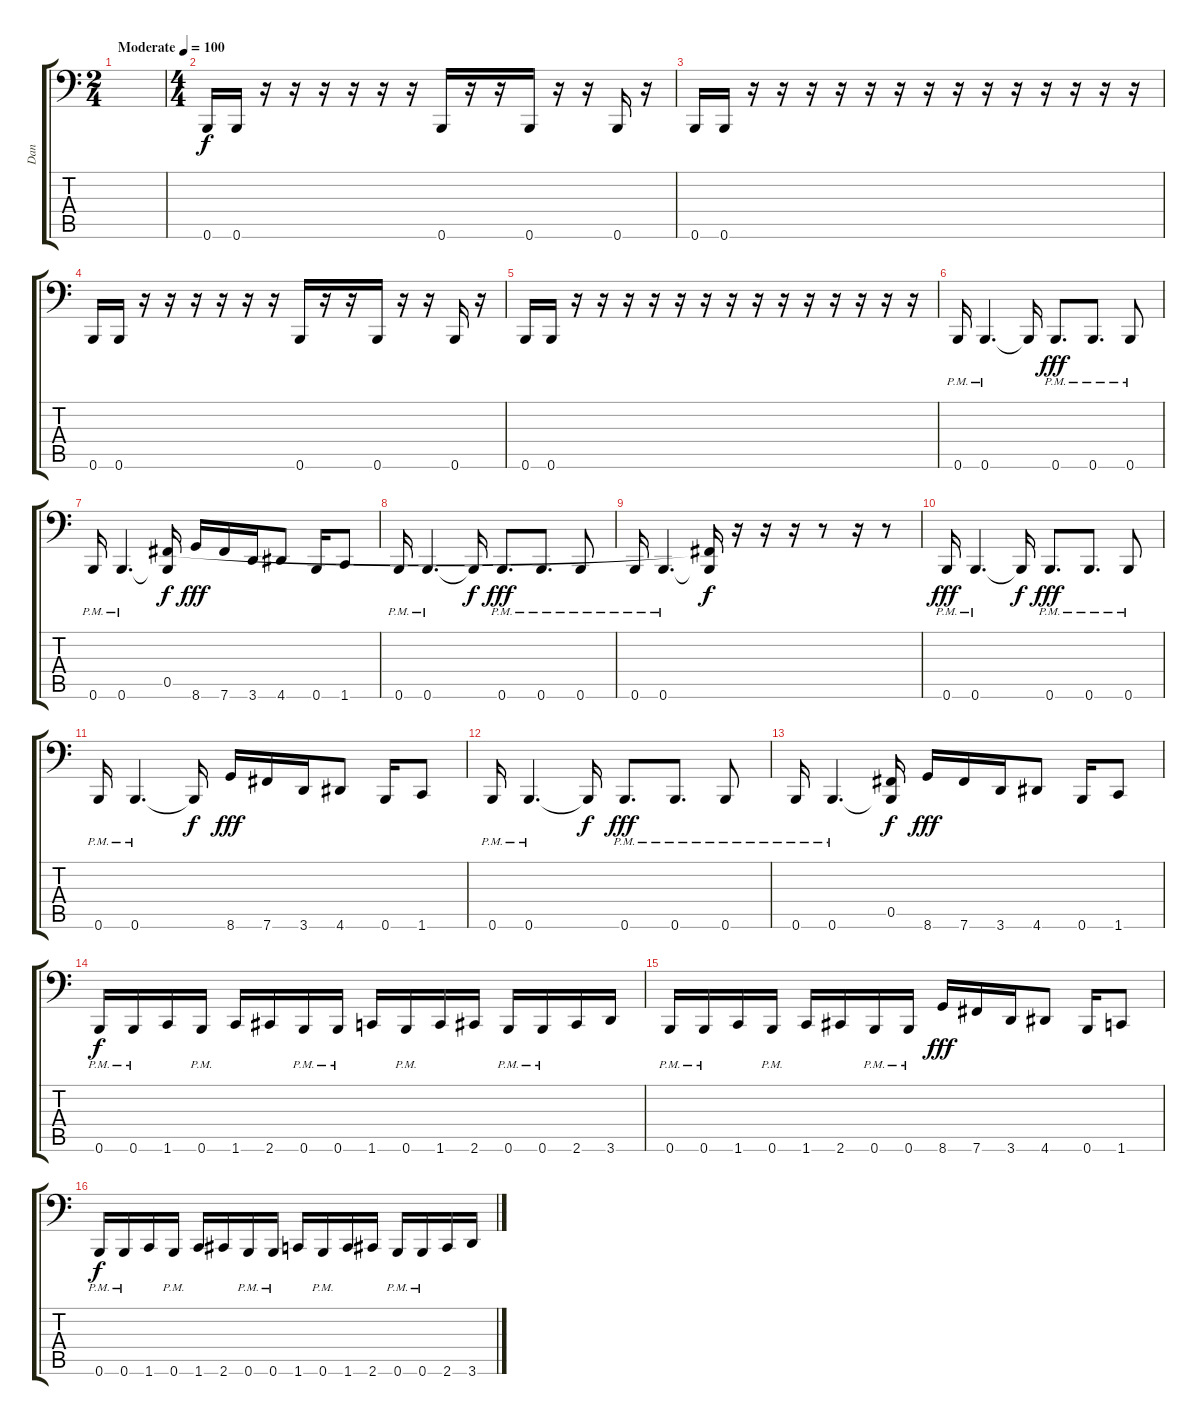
\track ("Dan" "Dan") {instrument slapbass1}
\staff {score tabs}
\tuning (Db3 Ab2 E2 B1 Gb1 B0) {hide}
\ts (2 4)
\tempo (100 "Moderate")
\clef f4
\ks c
|
\ts (4 4)
0.6.16 0.6.16 r.16 r.16 r.16 r.16 r.16 r.16 0.6.16 r.16 r.16 0.6.16 r.16 r.16 0.6.16 r.16 |
0.6.16 0.6.16 r.16 r.16 r.16 r.16 r.16 r.16 r.16 r.16 r.16 r.16 r.16 r.16 r.16 r.16 |
0.6.16 0.6.16 r.16 r.16 r.16 r.16 r.16 r.16 0.6.16 r.16 r.16 0.6.16 r.16 r.16 0.6.16 r.16 |
0.6.16 0.6.16 r.16 r.16 r.16 r.16 r.16 r.16 r.16 r.16 r.16 r.16 r.16 r.16 r.16 r.16 |
0.6{pm}.16 0.6{pm}.4{d} 0.6{t}.16{dy f} 0.6{pm}.8{d dy fff} 0.6{pm}.8{d} 0.6{pm}.8 |
0.6{pm}.16 0.6{pm}.4{d} (0.5 0.6{t}).16{dy f} 8.6.16{dy fff} 7.6.16 3.6.16 4.6.8 0.6.16 1.6.8 |
0.6{pm}.16 0.6{pm}.4{d} 0.6{t}.16{dy f} 0.6{pm}.8{d dy fff} 0.6{pm}.8{d} 0.6{pm}.8 |
0.6{pm}.16 0.6{pm}.4{d} (0.5{t} 0.6{t}).16{dy f} r.16 r.16 r.16 r.8 r.16 r.8 |
0.6{pm}.16{dy fff} 0.6{pm}.4{d} 0.6{t}.16{dy f} 0.6{pm}.8{d dy fff} 0.6{pm}.8{d} 0.6{pm}.8 |
0.6{pm}.16 0.6{pm}.4{d} 0.6{t}.16{dy f} 8.6.16{dy fff} 7.6.16 3.6.16 4.6.8 0.6.16 1.6.8 |
0.6{pm}.16 0.6{pm}.4{d} 0.6{t}.16{dy f} 0.6{pm}.8{d dy fff} 0.6{pm}.8{d} 0.6{pm}.8 |
0.6{pm}.16 0.6{pm}.4{d} (0.5 0.6{t}).16{dy f} 8.6.16{dy fff} 7.6.16 3.6.16 4.6.8 0.6.16 1.6.8 |
0.6{pm}.16{dy f} 0.6{pm}.16 1.6.16 0.6{pm}.16 1.6.16 2.6.16 0.6{pm}.16 0.6{pm}.16 1.6.16 0.6{pm}.16 1.6.16 2.6.16 0.6{pm}.16 0.6{pm}.16 2.6.16 3.6.16 |
0.6{pm}.16 0.6{pm}.16 1.6.16 0.6{pm}.16 1.6.16 2.6.16 0.6{pm}.16 0.6{pm}.16 8.6.16{dy fff} 7.6.16 3.6.16 4.6.8 0.6.16 1.6.8 |
0.6{pm}.16{dy f} 0.6{pm}.16 1.6.16 0.6{pm}.16 1.6.16 2.6.16 0.6{pm}.16 0.6{pm}.16 1.6.16 0.6{pm}.16 1.6.16 2.6.16 0.6{pm}.16 0.6{pm}.16 2.6.16 3.6.16
